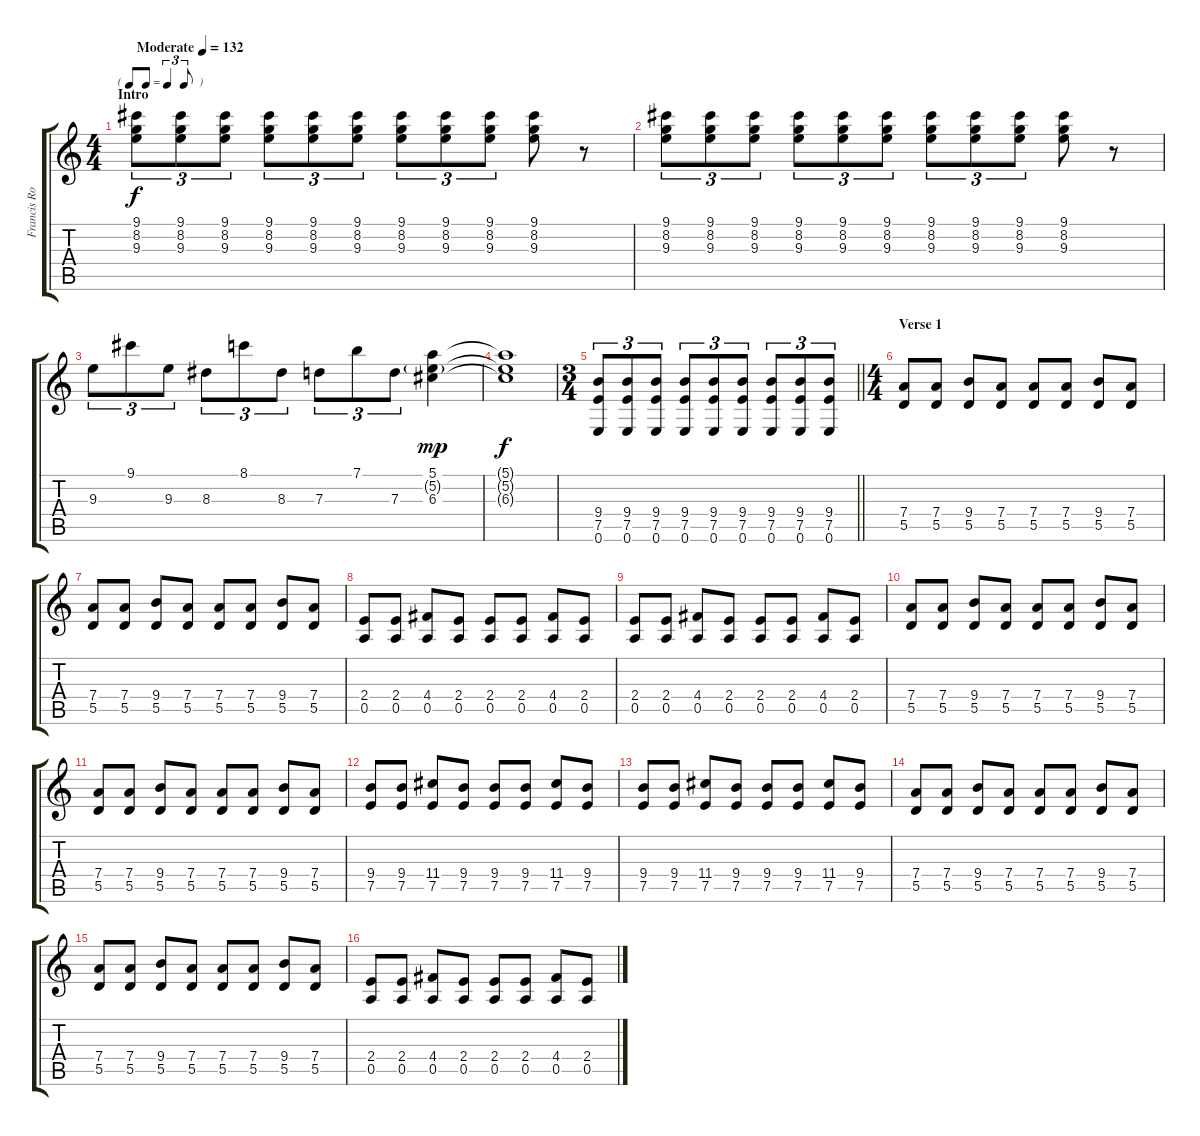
\track ("Francis Rossi" "Francis Ro") {instrument overdrivenguitar}
\staff {score tabs}
\tuning (E4 B3 G3 D3 A2 E2) {hide}
\ts (4 4)
\tf triplet8th
\section ("" "Intro")
\tempo (132 "Moderate")
\clef g2
\ks c
(9.1 8.2 9.3).8{tu (3 2) dy f instrument overdrivenguitar} (9.1 8.2 9.3).8{tu (3 2)} (9.1 8.2 9.3).8{tu (3 2)} (9.1 8.2 9.3).8{tu (3 2)} (9.1 8.2 9.3).8{tu (3 2)} (9.1 8.2 9.3).8{tu (3 2)} (9.1 8.2 9.3).8{tu (3 2)} (9.1 8.2 9.3).8{tu (3 2)} (9.1 8.2 9.3).8{tu (3 2)} (9.1 8.2 9.3).8 r.8 |
(9.1 8.2 9.3).8{tu (3 2)} (9.1 8.2 9.3).8{tu (3 2)} (9.1 8.2 9.3).8{tu (3 2)} (9.1 8.2 9.3).8{tu (3 2)} (9.1 8.2 9.3).8{tu (3 2)} (9.1 8.2 9.3).8{tu (3 2)} (9.1 8.2 9.3).8{tu (3 2)} (9.1 8.2 9.3).8{tu (3 2)} (9.1 8.2 9.3).8{tu (3 2)} (9.1 8.2 9.3).8 r.8 |
9.3.8{tu (3 2)} 9.1.8{tu (3 2)} 9.3.8{tu (3 2)} 8.3.8{tu (3 2)} 8.1.8{tu (3 2)} 8.3.8{tu (3 2)} 7.3.8{tu (3 2)} 7.1.8{tu (3 2)} 7.3.8{tu (3 2)} (5.1 5.2{g} 6.3).4{dy mp} |
(5.1{t} 5.2{t} 6.3{t}).1{dy f} |
\ts (3 4)
\barLineRight lightlight
(9.4 7.5 0.6).8{tu (3 2)} (9.4 7.5 0.6).8{tu (3 2)} (9.4 7.5 0.6).8{tu (3 2)} (9.4 7.5 0.6).8{tu (3 2)} (9.4 7.5 0.6).8{tu (3 2)} (9.4 7.5 0.6).8{tu (3 2)} (9.4 7.5 0.6).8{tu (3 2)} (9.4 7.5 0.6).8{tu (3 2)} (9.4 7.5 0.6).8{tu (3 2)} |
\ts (4 4)
\section ("" "Verse 1")
(7.4 5.5).8 (7.4 5.5).8 (9.4 5.5).8 (7.4 5.5).8 (7.4 5.5).8 (7.4 5.5).8 (9.4 5.5).8 (7.4 5.5).8 |
(7.4 5.5).8 (7.4 5.5).8 (9.4 5.5).8 (7.4 5.5).8 (7.4 5.5).8 (7.4 5.5).8 (9.4 5.5).8 (7.4 5.5).8 |
(2.4 0.5).8 (2.4 0.5).8 (4.4 0.5).8 (2.4 0.5).8 (2.4 0.5).8 (2.4 0.5).8 (4.4 0.5).8 (2.4 0.5).8 |
(2.4 0.5).8 (2.4 0.5).8 (4.4 0.5).8 (2.4 0.5).8 (2.4 0.5).8 (2.4 0.5).8 (4.4 0.5).8 (2.4 0.5).8 |
(7.4 5.5).8 (7.4 5.5).8 (9.4 5.5).8 (7.4 5.5).8 (7.4 5.5).8 (7.4 5.5).8 (9.4 5.5).8 (7.4 5.5).8 |
(7.4 5.5).8 (7.4 5.5).8 (9.4 5.5).8 (7.4 5.5).8 (7.4 5.5).8 (7.4 5.5).8 (9.4 5.5).8 (7.4 5.5).8 |
(9.4 7.5).8 (9.4 7.5).8 (11.4 7.5).8 (9.4 7.5).8 (9.4 7.5).8 (9.4 7.5).8 (11.4 7.5).8 (9.4 7.5).8 |
(9.4 7.5).8 (9.4 7.5).8 (11.4 7.5).8 (9.4 7.5).8 (9.4 7.5).8 (9.4 7.5).8 (11.4 7.5).8 (9.4 7.5).8 |
(7.4 5.5).8 (7.4 5.5).8 (9.4 5.5).8 (7.4 5.5).8 (7.4 5.5).8 (7.4 5.5).8 (9.4 5.5).8 (7.4 5.5).8 |
(7.4 5.5).8 (7.4 5.5).8 (9.4 5.5).8 (7.4 5.5).8 (7.4 5.5).8 (7.4 5.5).8 (9.4 5.5).8 (7.4 5.5).8 |
(2.4 0.5).8 (2.4 0.5).8 (4.4 0.5).8 (2.4 0.5).8 (2.4 0.5).8 (2.4 0.5).8 (4.4 0.5).8 (2.4 0.5).8
